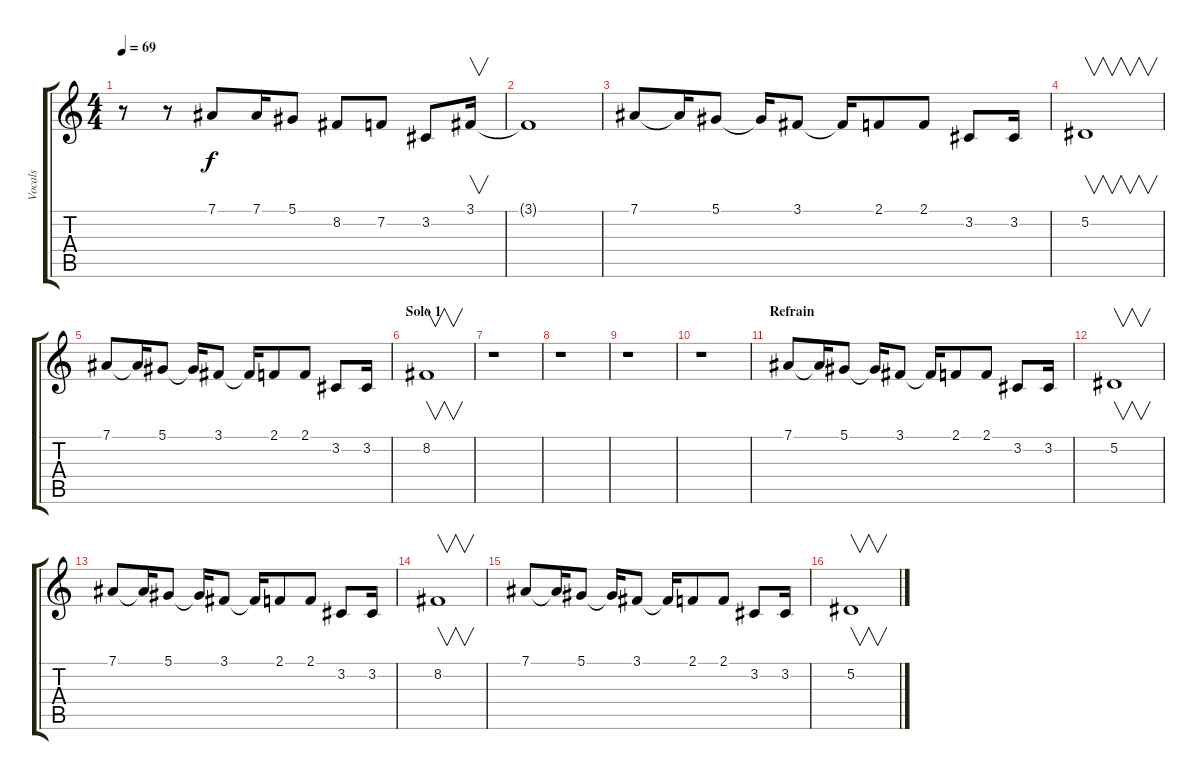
\track ("Vocals" "Vocals") {instrument voiceoohs}
\staff {score tabs}
\tuning (Eb4 Bb3 Gb3 Db3 Ab2 Eb2) {hide}
\ts (4 4)
\tempo 69
\clef g2
\ks c
r.8{dy f} r.8 7.1.8 7.1.16 5.1.8 8.2.8 7.2.8 3.2.8 3.1.16{v} |
3.1{t}.1 |
7.1.8 7.1{t}.16 5.1.8 5.1{t}.16 3.1.8 3.1{t}.16 2.1.8 2.1.8 3.2.8 3.2.16 |
5.2.1{v} |
7.1.8 7.1{t}.16 5.1.8 5.1{t}.16 3.1.8 3.1{t}.16 2.1.8 2.1.8 3.2.8 3.2.16 |
\section ("" "Solo 1")
8.2.1{v} |
r.1 |
r.1 |
r.1 |
r.1 |
\section ("" "Refrain")
7.1.8 7.1{t}.16 5.1.8 5.1{t}.16 3.1.8 3.1{t}.16 2.1.8 2.1.8 3.2.8 3.2.16 |
5.2.1{v} |
7.1.8 7.1{t}.16 5.1.8 5.1{t}.16 3.1.8 3.1{t}.16 2.1.8 2.1.8 3.2.8 3.2.16 |
8.2.1{v} |
7.1.8 7.1{t}.16 5.1.8 5.1{t}.16 3.1.8 3.1{t}.16 2.1.8 2.1.8 3.2.8 3.2.16 |
5.2.1{v}
